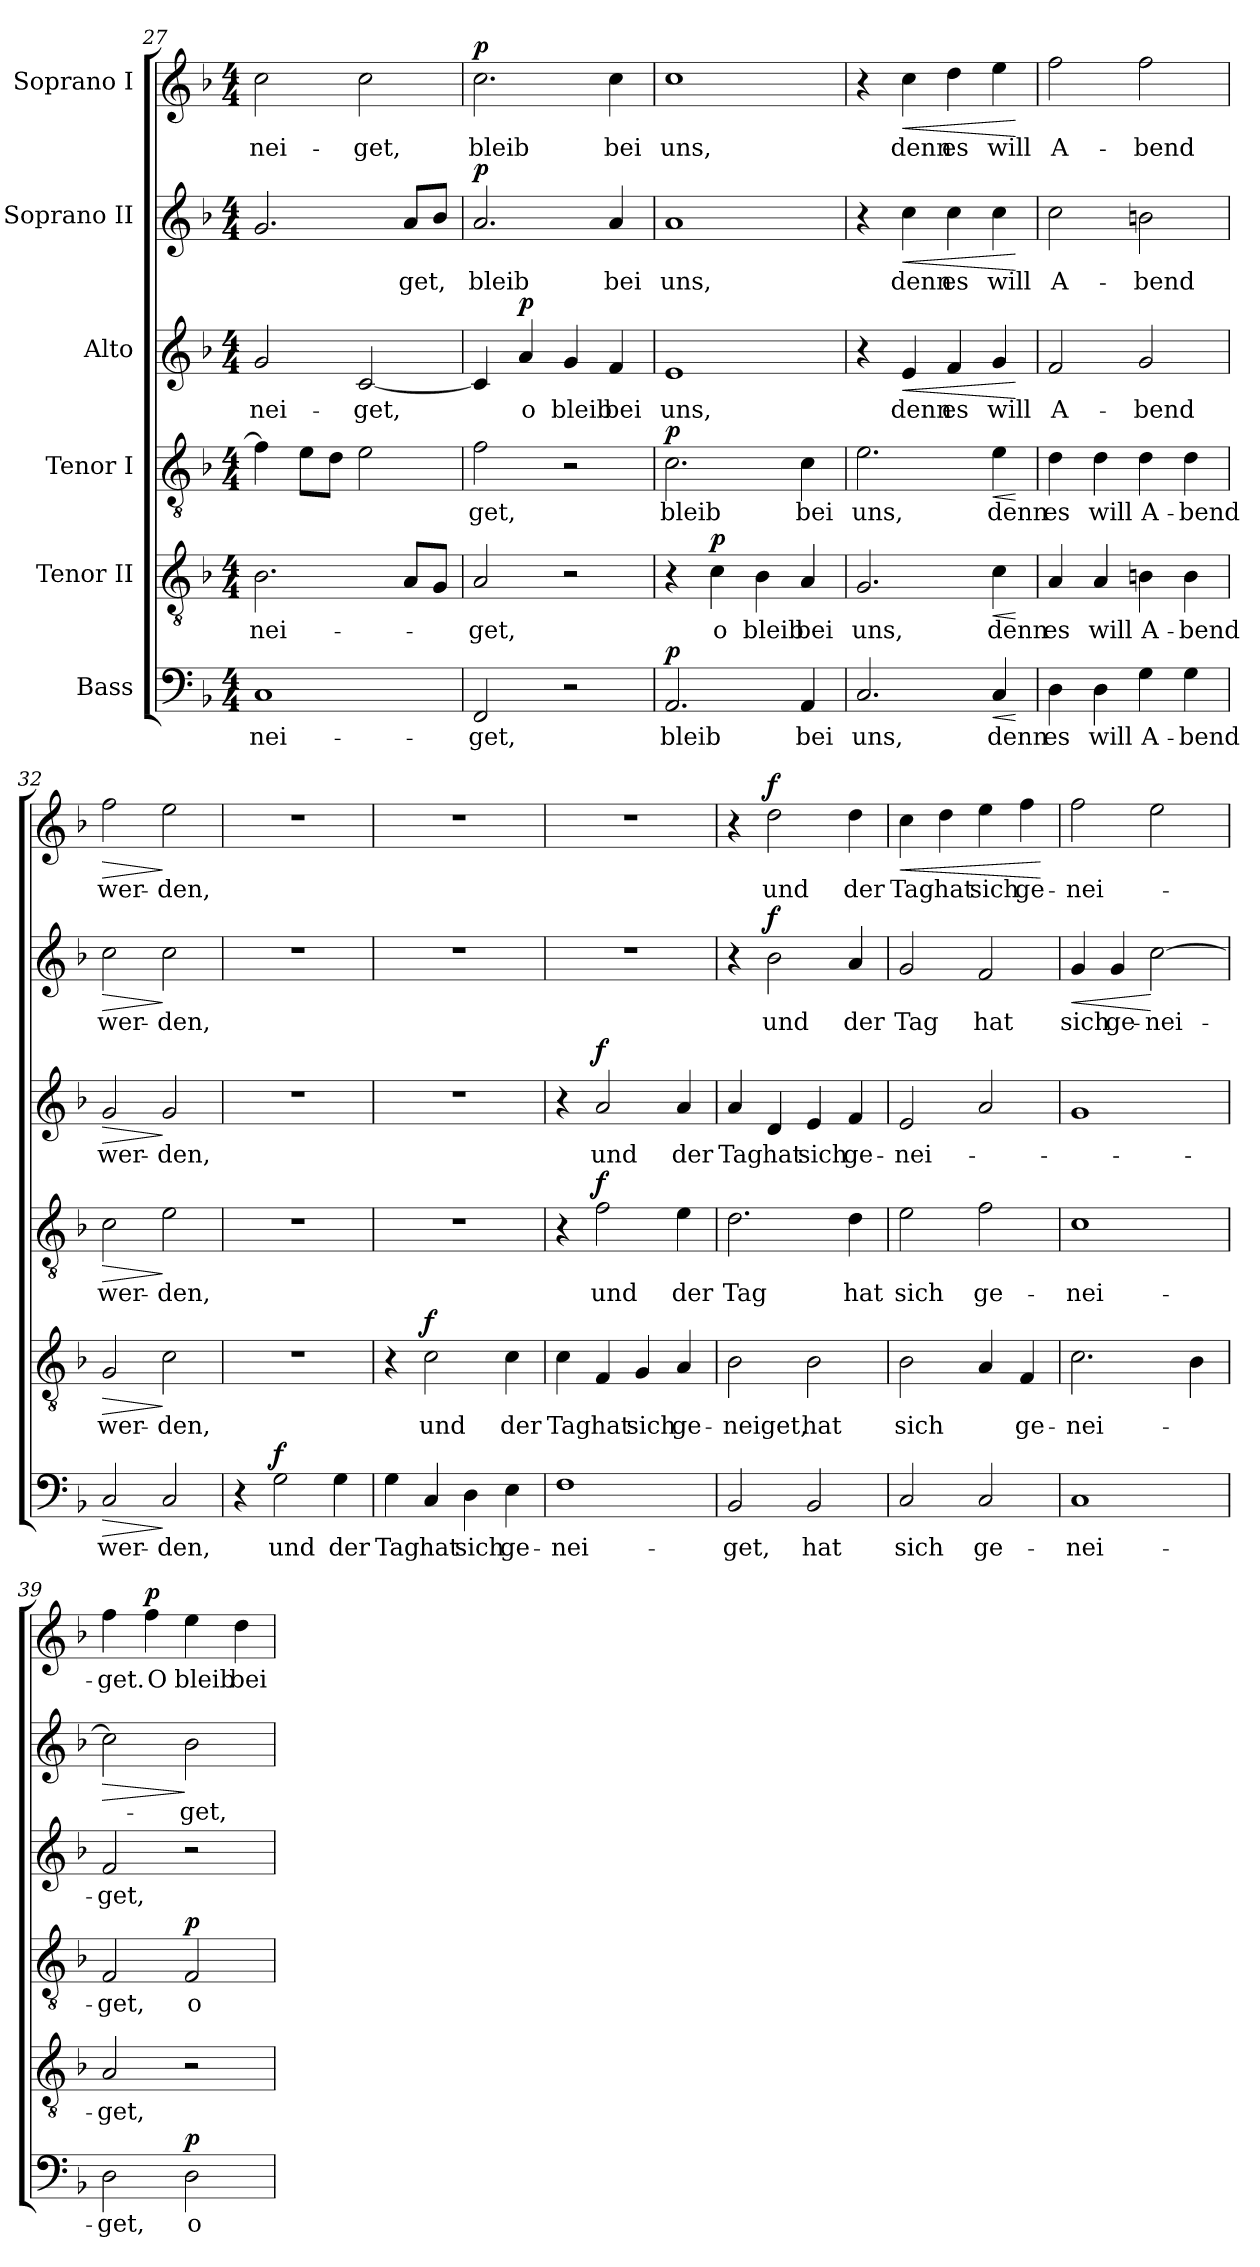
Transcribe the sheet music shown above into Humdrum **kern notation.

**kern	**text	**dynam	**kern	**text	**dynam	**kern	**text	**dynam	**kern	**text	**dynam	**kern	**text	**dynam	**kern	**text	**dynam
*part6	*part6	*part6	*part5	*part5	*part5	*part4	*part4	*part4	*part3	*part3	*part3	*part2	*part2	*part2	*part1	*part1	*part1
*staff6	*staff6	*staff6	*staff5	*staff5	*staff5	*staff4	*staff4	*staff4	*staff3	*staff3	*staff3	*staff2	*staff2	*staff2	*staff1	*staff1	*staff1
*I"Bass	*	*	*I"Tenor II	*	*	*I"Tenor I	*	*	*I"Alto	*	*	*I"Soprano II	*	*	*I"Soprano I	*	*
!!LO:PB:g=z
*clefF4	*	*	*clefGv2	*	*	*clefGv2	*	*	*clefG2	*	*	*clefG2	*	*	*clefG2	*	*
*k[b-]	*	*	*k[b-]	*	*	*k[b-]	*	*	*k[b-]	*	*	*k[b-]	*	*	*k[b-]	*	*
*F:	*	*	*F:	*	*	*F:	*	*	*F:	*	*	*F:	*	*	*F:	*	*
*M4/4	*	*	*M4/4	*	*	*M4/4	*	*	*M4/4	*	*	*M4/4	*	*	*M4/4	*	*
=27	=27	=27	=27	=27	=27	=27	=27	=27	=27	=27	=27	=27	=27	=27	=27	=27	=27
!	!LO:LY:b	!	!	!LO:LY:b	!	!	!	!	!	!LO:LY:b	!	!	!	!	!	!LO:LY:b	!
1C	-nei-	.	2.B-\	-nei-	.	4f\]	.	.	2g/	-nei-	.	2.g/	.	.	2cc\	-nei-	.
.	.	.	.	.	.	8e\L	.	.	.	.	.	.	.	.	.	.	.
.	.	.	.	.	.	8d\J	.	.	.	.	.	.	.	.	.	.	.
!	!	!	!	!	!	!	!	!	!	!LO:LY:b	!	!	!	!	!	!LO:LY:b	!
.	.	.	.	.	.	2e\	.	.	[2c/	-get,	.	.	.	.	2cc\	-get,	.
!	!	!	!	!	!	!	!	!	!	!	!	!	!LO:LY:b	!	!	!	!
.	.	.	8A/L	.	.	.	.	.	.	.	.	8a/L	-get,	.	.	.	.
.	.	.	8G/J	.	.	.	.	.	.	.	.	8b-/J	.	.	.	.	.
=28	=28	=28	=28	=28	=28	=28	=28	=28	=28	=28	=28	=28	=28	=28	=28	=28	=28
!	!LO:LY:b	!	!	!LO:LY:b	!	!	!LO:LY:b	!	!	!	!	!	!LO:LY:b	!LO:DY:a	!	!LO:LY:b	!LO:DY:a
2FF/	-get,	.	2A/	-get,	.	2f\	get,	.	4c/]	.	.	2.a/	bleib	p	2.cc\	bleib	p
!	!	!	!	!	!	!	!	!	!	!LO:LY:b	!LO:DY:a	!	!	!	!	!	!
.	.	.	.	.	.	.	.	.	4a/	o	p	.	.	.	.	.	.
!	!	!	!	!	!	!	!	!	!	!LO:LY:b	!	!	!	!	!	!	!
2r	.	.	2r	.	.	2r	.	.	4g/	bleib	.	.	.	.	.	.	.
!	!	!	!	!	!	!	!	!	!	!LO:LY:b	!	!	!LO:LY:b	!	!	!LO:LY:b	!
.	.	.	.	.	.	.	.	.	4f/	bei	.	4a/	bei	.	4cc\	bei	.
=29	=29	=29	=29	=29	=29	=29	=29	=29	=29	=29	=29	=29	=29	=29	=29	=29	=29
!	!LO:LY:b	!LO:DY:a	!	!	!	!	!LO:LY:b	!LO:DY:a	!	!LO:LY:b	!	!	!LO:LY:b	!	!	!LO:LY:b	!
2.AA/	bleib	p	4r	.	.	2.c\	bleib	p	1e	uns,	.	1a	uns,	.	1cc	uns,	.
!	!	!	!	!LO:LY:b	!LO:DY:a	!	!	!	!	!	!	!	!	!	!	!	!
.	.	.	4c\	o	p	.	.	.	.	.	.	.	.	.	.	.	.
!	!	!	!	!LO:LY:b	!	!	!	!	!	!	!	!	!	!	!	!	!
.	.	.	4B-\	bleib	.	.	.	.	.	.	.	.	.	.	.	.	.
!	!LO:LY:b	!	!	!LO:LY:b	!	!	!LO:LY:b	!	!	!	!	!	!	!	!	!	!
4AA/	bei	.	4A/	bei	.	4c\	bei	.	.	.	.	.	.	.	.	.	.
=30	=30	=30	=30	=30	=30	=30	=30	=30	=30	=30	=30	=30	=30	=30	=30	=30	=30
!	!LO:LY:b	!	!	!LO:LY:b	!	!	!LO:LY:b	!	!	!	!	!	!	!	!	!	!
2.C/	uns,	.	2.G/	uns,	.	2.e\	uns,	.	4r	.	.	4r	.	.	4r	.	.
!	!	!	!	!	!	!	!	!	!	!LO:LY:b	!LO:HP:b	!	!LO:LY:b	!LO:HP:b	!	!LO:LY:b	!LO:HP:b
.	.	.	.	.	.	.	.	.	4e/	denn	<	4cc\	denn	<	4cc\	denn	<
!	!	!	!	!	!	!	!	!	!	!LO:LY:b	!	!	!LO:LY:b	!	!	!LO:LY:b	!
.	.	.	.	.	.	.	.	.	4f/	es	.	4cc\	es	.	4dd\	es	.
!	!LO:LY:b	!LO:HP:b	!	!LO:LY:b	!LO:HP:b	!	!LO:LY:b	!LO:HP:b	!	!LO:LY:b	!	!	!LO:LY:b	!	!	!LO:LY:b	!
4C/	denn	<	4c\	denn	<	4e\	denn	<	4g/	will	.	4cc\	will	.	4ee\	will	.
.	.	[	.	.	[	.	.	[	.	.	[	.	.	[	.	.	[
=31	=31	=31	=31	=31	=31	=31	=31	=31	=31	=31	=31	=31	=31	=31	=31	=31	=31
!	!LO:LY:b	!	!	!LO:LY:b	!	!	!LO:LY:b	!	!	!LO:LY:b	!	!	!LO:LY:b	!	!	!LO:LY:b	!
4D\	es	.	4A/	es	.	4d\	es	.	2f/	A-	.	2cc\	A-	.	2ff\	A-	.
!	!LO:LY:b	!	!	!LO:LY:b	!	!	!LO:LY:b	!	!	!	!	!	!	!	!	!	!
4D\	will	.	4A/	will	.	4d\	will	.	.	.	.	.	.	.	.	.	.
!	!LO:LY:b	!	!	!LO:LY:b	!	!	!LO:LY:b	!	!	!LO:LY:b	!	!	!LO:LY:b	!	!	!LO:LY:b	!
4G\	A-	.	4Bn\	A-	.	4d\	A-	.	2g/	-bend	.	2bn\	-bend	.	2ff\	-bend	.
!	!LO:LY:b	!	!	!LO:LY:b	!	!	!LO:LY:b	!	!	!	!	!	!	!	!	!	!
4G\	-bend	.	4B\	-bend	.	4d\	-bend	.	.	.	.	.	.	.	.	.	.
!!LO:PB:g=z
=32	=32	=32	=32	=32	=32	=32	=32	=32	=32	=32	=32	=32	=32	=32	=32	=32	=32
!	!LO:LY:b	!LO:HP:b	!	!LO:LY:b	!LO:HP:b	!	!LO:LY:b	!LO:HP:b	!	!LO:LY:b	!LO:HP:b	!	!LO:LY:b	!LO:HP:b	!	!LO:LY:b	!LO:HP:b
2C/	wer-	>	2G/	wer-	>	2c\	wer-	>	2g/	wer-	>	2cc\	wer-	>	2ff\	wer-	>
!	!LO:LY:b	!	!	!LO:LY:b	!	!	!LO:LY:b	!	!	!LO:LY:b	!	!	!LO:LY:b	!	!	!LO:LY:b	!
2C/	-den,	]	2c\	-den,	]	2e\	-den,	]	2g/	-den,	]	2cc\	-den,	]	2ee\	-den,	]
=33	=33	=33	=33	=33	=33	=33	=33	=33	=33	=33	=33	=33	=33	=33	=33	=33	=33
4r	.	.	1r	.	.	1r	.	.	1r	.	.	1r	.	.	1r	.	.
!	!LO:LY:b	!LO:DY:a	!	!	!	!	!	!	!	!	!	!	!	!	!	!	!
2G\	und	f	.	.	.	.	.	.	.	.	.	.	.	.	.	.	.
!	!LO:LY:b	!	!	!	!	!	!	!	!	!	!	!	!	!	!	!	!
4G\	der	.	.	.	.	.	.	.	.	.	.	.	.	.	.	.	.
=34	=34	=34	=34	=34	=34	=34	=34	=34	=34	=34	=34	=34	=34	=34	=34	=34	=34
!	!LO:LY:b	!	!	!	!	!	!	!	!	!	!	!	!	!	!	!	!
4G\	Tag	.	4r	.	.	1r	.	.	1r	.	.	1r	.	.	1r	.	.
!	!LO:LY:b	!	!	!LO:LY:b	!LO:DY:a	!	!	!	!	!	!	!	!	!	!	!	!
4C/	hat	.	2c\	und	f	.	.	.	.	.	.	.	.	.	.	.	.
!	!LO:LY:b	!	!	!	!	!	!	!	!	!	!	!	!	!	!	!	!
4D\	sich	.	.	.	.	.	.	.	.	.	.	.	.	.	.	.	.
!	!LO:LY:b	!	!	!LO:LY:b	!	!	!	!	!	!	!	!	!	!	!	!	!
4E\	ge-	.	4c\	der	.	.	.	.	.	.	.	.	.	.	.	.	.
=35	=35	=35	=35	=35	=35	=35	=35	=35	=35	=35	=35	=35	=35	=35	=35	=35	=35
!	!LO:LY:b	!	!	!LO:LY:b	!	!	!	!	!	!	!	!	!	!	!	!	!
1F	-nei-	.	4c\	Tag	.	4r	.	.	4r	.	.	1r	.	.	1r	.	.
!	!	!	!	!LO:LY:b	!	!	!LO:LY:b	!LO:DY:a	!	!LO:LY:b	!LO:DY:a	!	!	!	!	!	!
.	.	.	4F/	hat	.	2f\	und	f	2a/	und	f	.	.	.	.	.	.
!	!	!	!	!LO:LY:b	!	!	!	!	!	!	!	!	!	!	!	!	!
.	.	.	4G/	sich	.	.	.	.	.	.	.	.	.	.	.	.	.
!	!	!	!	!LO:LY:b	!	!	!LO:LY:b	!	!	!LO:LY:b	!	!	!	!	!	!	!
.	.	.	4A/	ge-	.	4e\	der	.	4a/	der	.	.	.	.	.	.	.
=36	=36	=36	=36	=36	=36	=36	=36	=36	=36	=36	=36	=36	=36	=36	=36	=36	=36
!	!LO:LY:b	!	!	!LO:LY:b	!	!	!LO:LY:b	!	!	!LO:LY:b	!	!	!	!	!	!	!
2BB-/	-get,	.	2B-\	-neiget,	.	2.d\	Tag	.	4a/	Tag	.	4r	.	.	4r	.	.
!	!	!	!	!	!	!	!	!	!	!LO:LY:b	!	!	!LO:LY:b	!LO:DY:a	!	!LO:LY:b	!LO:DY:a
.	.	.	.	.	.	.	.	.	4d/	hat	.	2b-\	und	f	2dd\	und	f
!	!LO:LY:b	!	!	!LO:LY:b	!	!	!	!	!	!LO:LY:b	!	!	!	!	!	!	!
2BB-/	hat	.	2B-\	hat	.	.	.	.	4e/	sich	.	.	.	.	.	.	.
!	!	!	!	!	!	!	!LO:LY:b	!	!	!LO:LY:b	!	!	!LO:LY:b	!	!	!LO:LY:b	!
.	.	.	.	.	.	4d\	hat	.	4f/	ge-	.	4a/	der	.	4dd\	der	.
=37	=37	=37	=37	=37	=37	=37	=37	=37	=37	=37	=37	=37	=37	=37	=37	=37	=37
!	!LO:LY:b	!	!	!LO:LY:b	!	!	!LO:LY:b	!	!	!LO:LY:b	!	!	!LO:LY:b	!	!	!LO:LY:b	!LO:HP:b
2C/	sich	.	2B-\	sich	.	2e\	sich	.	2e/	-nei-	.	2g/	Tag	.	4cc\	Tag	<
!	!	!	!	!	!	!	!	!	!	!	!	!	!	!	!	!LO:LY:b	!
.	.	.	.	.	.	.	.	.	.	.	.	.	.	.	4dd\	hat	.
!	!LO:LY:b	!	!	!	!	!	!LO:LY:b	!	!	!	!	!	!LO:LY:b	!	!	!LO:LY:b	!
2C/	ge-	.	4A/	.	.	2f\	ge-	.	2a/	.	.	2f/	hat	.	4ee\	sich	.
!	!	!	!	!LO:LY:b	!	!	!	!	!	!	!	!	!	!	!	!LO:LY:b	!
.	.	.	4F/	ge-	.	.	.	.	.	.	.	.	.	.	4ff\	ge-	.
.	.	.	.	.	.	.	.	.	.	.	.	.	.	.	.	.	[
!!LO:PB:g=z
=38	=38	=38	=38	=38	=38	=38	=38	=38	=38	=38	=38	=38	=38	=38	=38	=38	=38
!	!LO:LY:b	!	!	!LO:LY:b	!	!	!LO:LY:b	!	!	!	!	!	!LO:LY:b	!LO:HP:b	!	!LO:LY:b	!
1C	-nei-	.	2.c\	-nei-	.	1c	-nei-	.	1g	.	.	4g/	sich	<	2ff\	-nei-	.
!	!	!	!	!	!	!	!	!	!	!	!	!	!LO:LY:b	!	!	!	!
.	.	.	.	.	.	.	.	.	.	.	.	4g/	ge-	.	.	.	.
!	!	!	!	!	!	!	!	!	!	!	!	!	!LO:LY:b	!	!	!	!
.	.	.	.	.	.	.	.	.	.	.	.	[2cc\	-nei-	[	2ee\	.	.
.	.	.	4B-\	.	.	.	.	.	.	.	.	.	.	.	.	.	.
=39	=39	=39	=39	=39	=39	=39	=39	=39	=39	=39	=39	=39	=39	=39	=39	=39	=39
!	!LO:LY:b	!	!	!LO:LY:b	!	!	!LO:LY:b	!	!	!LO:LY:b	!	!	!	!LO:HP:b	!	!LO:LY:b	!
2D\	-get,	.	2A/	-get,	.	2F/	-get,	.	2f/	-get,	.	2cc\]	.	>	4ff\	-get.	.
!	!	!	!	!	!	!	!	!	!	!	!	!	!	!	!	!LO:LY:b	!LO:DY:a
.	.	.	.	.	.	.	.	.	.	.	.	.	.	.	4ff\	O	p
!	!LO:LY:b	!LO:DY:a	!	!	!	!	!LO:LY:b	!LO:DY:a	!	!	!	!	!LO:LY:b	!	!	!LO:LY:b	!
2D\	o	p	2r	.	.	2F/	o	p	2r	.	.	2b-\	-get,	]	4ee\	bleib	.
!	!	!	!	!	!	!	!	!	!	!	!	!	!	!	!	!LO:LY:b	!
.	.	.	.	.	.	.	.	.	.	.	.	.	.	.	4dd\	bei	.
=	=	=	=	=	=	=	=	=	=	=	=	=	=	=	=	=	=
*-	*-	*-	*-	*-	*-	*-	*-	*-	*-	*-	*-	*-	*-	*-	*-	*-	*-
